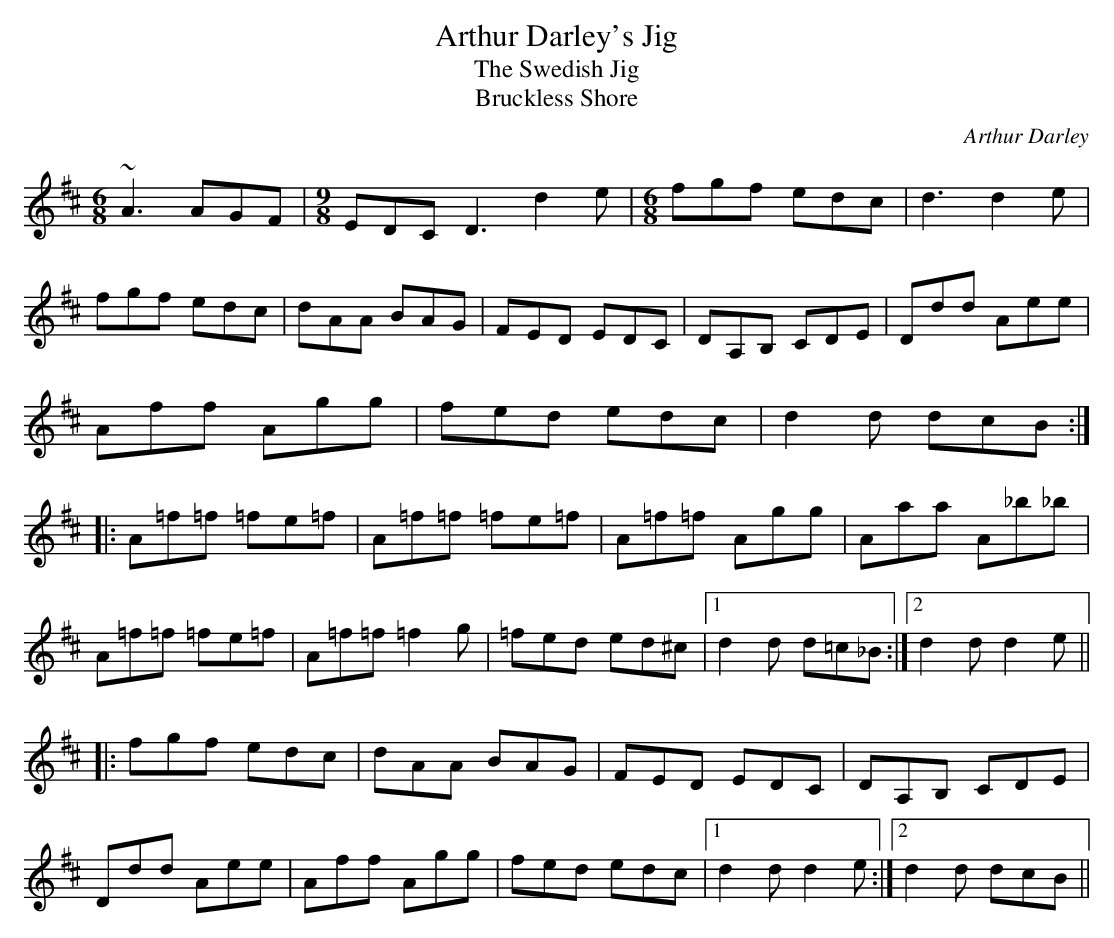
X:1
T:Arthur Darley's Jig
T:Swedish Jig, The
T:Bruckless Shore
C:Arthur Darley
M:6/8
K:D
~A3 AGF |[M:9/8] EDC D3 d2e |[M:6/8] fgf edc | d3 d2e |
fgf edc | dAA BAG | FED EDC | DA,B, CDE | Ddd Aee |
Aff Agg | fed edc | d2d dcB :|
|: A=f=f =fe=f | A=f=f =fe=f | A=f=f Agg | Aaa A_b_b |
A=f=f =fe=f | A=f=f =f2g | =fed ed^c |1 d2d d=c_B :|2 d2d d2e ||
|: fgf edc | dAA BAG | FED EDC | DA,B, CDE |
Ddd Aee | Aff Agg | fed edc |1 d2d d2e :|2 d2d dcB ||
